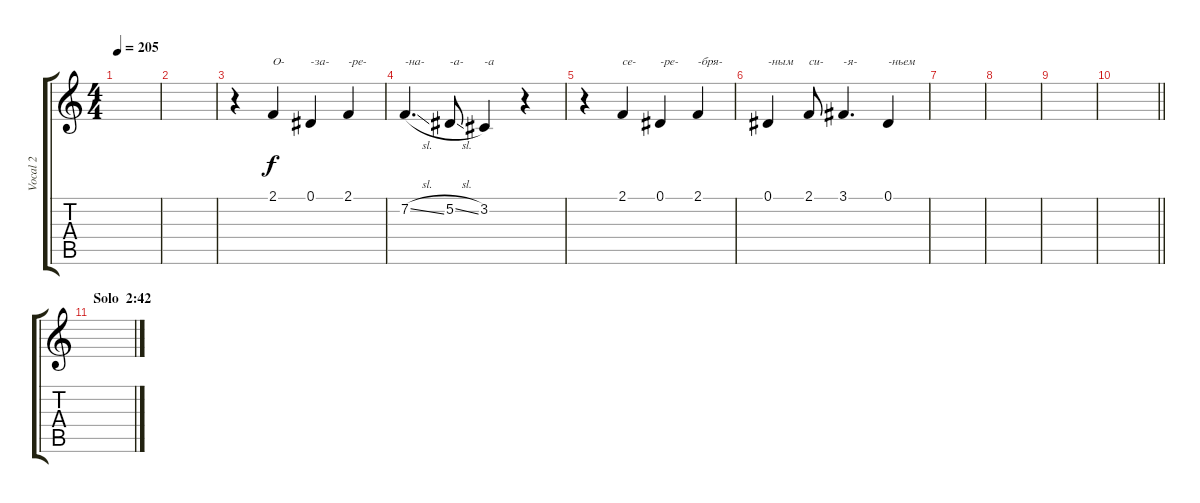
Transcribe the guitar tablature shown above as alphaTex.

\track ("Vocal 2" "Vocal 2") {instrument tenorsax}
\staff {score tabs}
\tuning (Eb4 Bb3 Gb3 Db3 Ab2 Db2) {hide}
\ts (4 4)
\tempo 205
\clef g2
\ks c
|
|
r.4 2.1.4{txt "О-"} 0.1.4{txt "-за-"} 2.1.4{txt "-ре-"} |
7.2{sl}.4{d txt "-на-"} 5.2{sl}.8{txt "-а-"} 3.2.4{txt "-а"} r.4 |
r.4 2.1.4{txt "се-"} 0.1.4{txt "-ре-"} 2.1.4{txt "-бря-"} |
0.1.4{txt "-ным"} 2.1.8{txt "си-"} 3.1.4{d txt "-я-"} 0.1.4{txt "-ньем"} |
|
|
|
\barLineRight lightlight
|
\section ("" "Solo  2:42")
